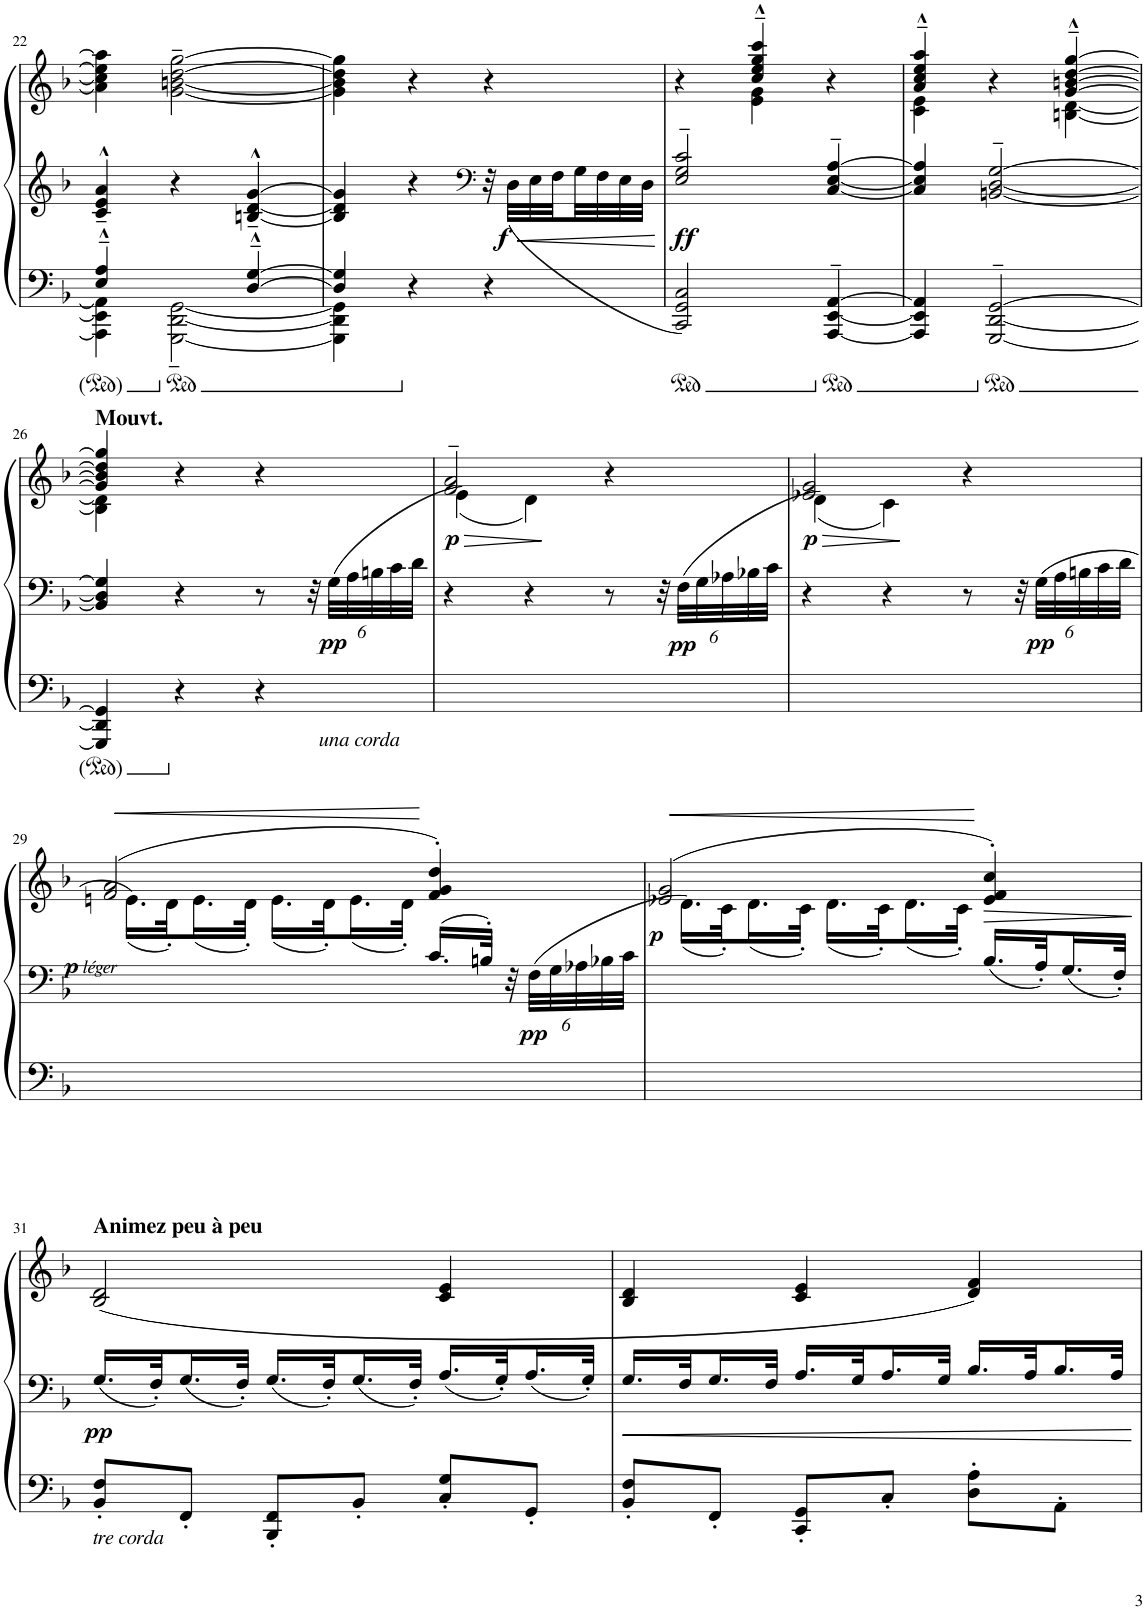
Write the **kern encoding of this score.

**kern	**kern	**kern	**dynam
*part1	*part1	*part1	*part1
*staff3	*staff2	*staff1	*staff1/2/3
*I"Grand Piano	*	*	*
*I'Pno.	*	*	*
!!LO:PB:g=z
*clefF4	*clefG2	*clefG2	*
*k[b-]	*k[b-]	*k[b-]	*
*M3/4	*M3/4	*M3/4	*
=22	=22	=22	=22
*^	*	*	*
4AAA\] 4EE\] 4AA\]	4E/~^^ 4A/~^^	4c/~^^ 4e/~^^ 4a/~^^	4a\] 4cc\] 4ee\] 4aa\]	.
[2GGG\~ [2DD\~ [2GG\~	4ryy	4r	[2g\~ [2bn\~ [2dd\~ [2gg\~	.
.	[4D/~^^ [4G/~^^	[4Bn/~^^ [4d/~^^ [4g/~^^	.	.
=23	=23	=23	=23	=23
4GGG\] 4DD\] 4GG\]	4D/] 4G/]	4B/] 4d/] 4g/]	4g\] 4b\] 4dd\] 4gg\]	.
2ryy	4r	4r	4r	.
*	*	*clefF4	*	*
.	4r	32r	4r	.
!	!	!	!	!LO:DY:b=2
.	.	32D\LLL	.	f
.	.	32E\	.	.
.	.	32F\	.	.
.	.	32G\	.	.
.	.	32F\	.	.
.	.	32E\	.	.
.	.	32D\JJJ	.	.
*v	*v	*	*	*
=24	=24	=24	=24
*	*	*^	*
!	!	!	!	!LO:DY:b=2
2CC/~> 2GG/~> 2C/~>	2E/~> 2G/~> 2c/~>	4r	4ryy	ff
.	.	4cc/~^^ 4ee/~^^ 4gg/~^^ 4ccc/~^^	4e\~^^ 4g\~^^	.
[4AAA/~> [4EE/~> [4AA/~>	[4C/~> [4E/~> [4A/~>	4r	4ryy	.
=25	=25	=25	=25	=25
4AAA/] 4EE/] 4AA/]	4C/] 4E/] 4A/]	4a/~^^ 4cc/~^^ 4ee/~^^ 4aa/~^^	4c\~^^ 4e\~^^	.
[2GGG/~> [2DD/~> [2GG/~>	[2BBn/~> [2D/~> [2G/~>	4r	4ryy	.
.	.	[4g/~^^ [4bn/~^^ [4dd/~^^ [4gg/~^^	[4Bn\~^^ [4d\~^^	.
!!LO:LB:g=z	!!
=26	=26	=26	=26	=26
!	!	!LO:TX:a:B:t=Mouvt.	!	!
4GGG/] 4DD/] 4GG/]	4BB/] 4D/] 4G/]	4g/] 4b/] 4dd/] 4gg/]	4B\] 4d\]	.
4r	4r	4r	2ryy	.
!LO:TX:b:i:t=una corda	!	!	!	!
4r	8r	4r	.	.
*	*Xbrackettup	*	*	*
.	48r	.	.	.
!	!	!	!	!LO:DY:b=2
.	(48G\LLL	.	.	pp
.	48A\	.	.	.
.	48Bn\	.	.	.
.	48c\	.	.	.
.	48d\JJJ	.	.	.
=27	=27	=27	=27	=27
!	!	!	!	!LO:DY:a=2
2.ryy	4r	2f/~ 2a/~	(4e\)	p
.	4r	.	4d\)	.
.	8r	4r	4ryy	.
.	48r	.	.	.
!	!	!	!	!LO:DY:b=2
.	(48F\LLL	.	.	pp
.	48G\	.	.	.
.	48A-X\	.	.	.
.	48B-X\	.	.	.
.	48c\JJJ	.	.	.
=28	=28	=28	=28	=28
!	!	!	!	!LO:DY:a=2
2.ryy	4r	2e-X/~ 2g/~	(4d\)	p
.	4r	.	4c\)	.
.	8r	4r	4ryy	.
.	48r	.	.	.
!	!	!	!	!LO:DY:b=2
.	(>48G\LLL	.	.	pp
.	48A\	.	.	.
.	48Bn\	.	.	.
.	48c\	.	.	.
.	48d\JJJ	.	.	.
!!LO:LB:g=z	!!
=29	=29	=29	=29	=29
!	!	!	!	!LO:HP:b
!	!	!	!	!LO:DY:n=1:b
!	!	!	!	!LO:DY:n=2:b
2.ryy	2ryy	(>2f/ 2a/	(<16.en\LL)	< p other-dynamics
.	.	.	32d'<\JK)	.
.	.	.	(<16.e\L	.
.	.	.	32d'<\JJk)	.
.	.	.	(<16.e\LL	.
.	.	.	32d'<\JK)	.
.	.	.	(<16.e\L	.
.	.	.	32d'<\JJk)	.
.	16.c/LL	4f/'> 4g/'> 4dd/'>)	4ryy	[
.	32Bn'>/JJk	.	.	.
.	48r	.	.	.
!	!	!	!	!LO:DY:n=3:b=2
.	(48F\LLL	.	.	pp
.	48G\	.	.	.
.	48A-X\	.	.	.
.	48B-X\	.	.	.
.	48c\JJJ	.	.	.
=30	=30	=30	=30	=30
!	!	!	!	!LO:HP:b
!	!	!	!	!LO:DY:n=1:b
2.ryy	2ryy	(>2e-X/ 2g/	(<16.d\LL)	< p
.	.	.	32c'<\JK)	.
.	.	.	(<16.d\L	.
.	.	.	32c'<\JJk)	.
.	.	.	(<16.d\LL	.
.	.	.	32c'<\JK)	.
.	.	.	(<16.d\L	.
.	.	.	32c'<\JJk)	.
.	16.B-/LL	4e-/'> 4f/'> 4cc/'>)	4ryy	[
.	32A'/JK	.	.	.
.	16.G/L	.	.	.
.	32F'/JJk	.	.	.
*	*	*v	*v	*
!!LO:LB:g=z
=31	=31	=31	=31
!	!	!LO:TX:a:B:t=Animez peu à peu	!
!LO:TX:b:i:t=tre corda	!	!	!
!	!	!	!LO:DY:b=2
8BB-/' 8F/'L	16.G/LL	(<2B-/ 2d/	pp
.	32F'/JK	.	.
8FF'/J	16.G/L	.	.
.	32F'/JJk	.	.
8BBB-/' 8FF/'L	16.G/LL	.	.
.	32F'/JK	.	.
8BB-'/J	16.G/L	.	.
.	32F'/JJk	.	.
8C/' 8G/'L	16.A/LL	4c/ 4e/	.
.	32G'/JK	.	.
8GG'/J	16.A/L	.	.
.	32G'/JJk	.	.
=32	=32	=32	=32
8BB-/' 8F/'L	16.G/LL	4B-/ 4d/	.
.	32F'/JK	.	.
8FF'/J	16.G/L	.	.
.	32F'/JJk	.	.
8CC/' 8GG/'L	16.A/LL	4c/ 4e/	.
.	32G'/JK	.	.
8C'/J	16.A/L	.	.
.	32G'/JJk	.	.
8D\' 8A\'L	16.B-/LL	4d/ 4f/)	.
.	32A'/JK	.	.
8AA'\J	16.B-/L	.	.
.	32A'/JJk	.	.
=	=	=	=
*-	*-	*-	*-
